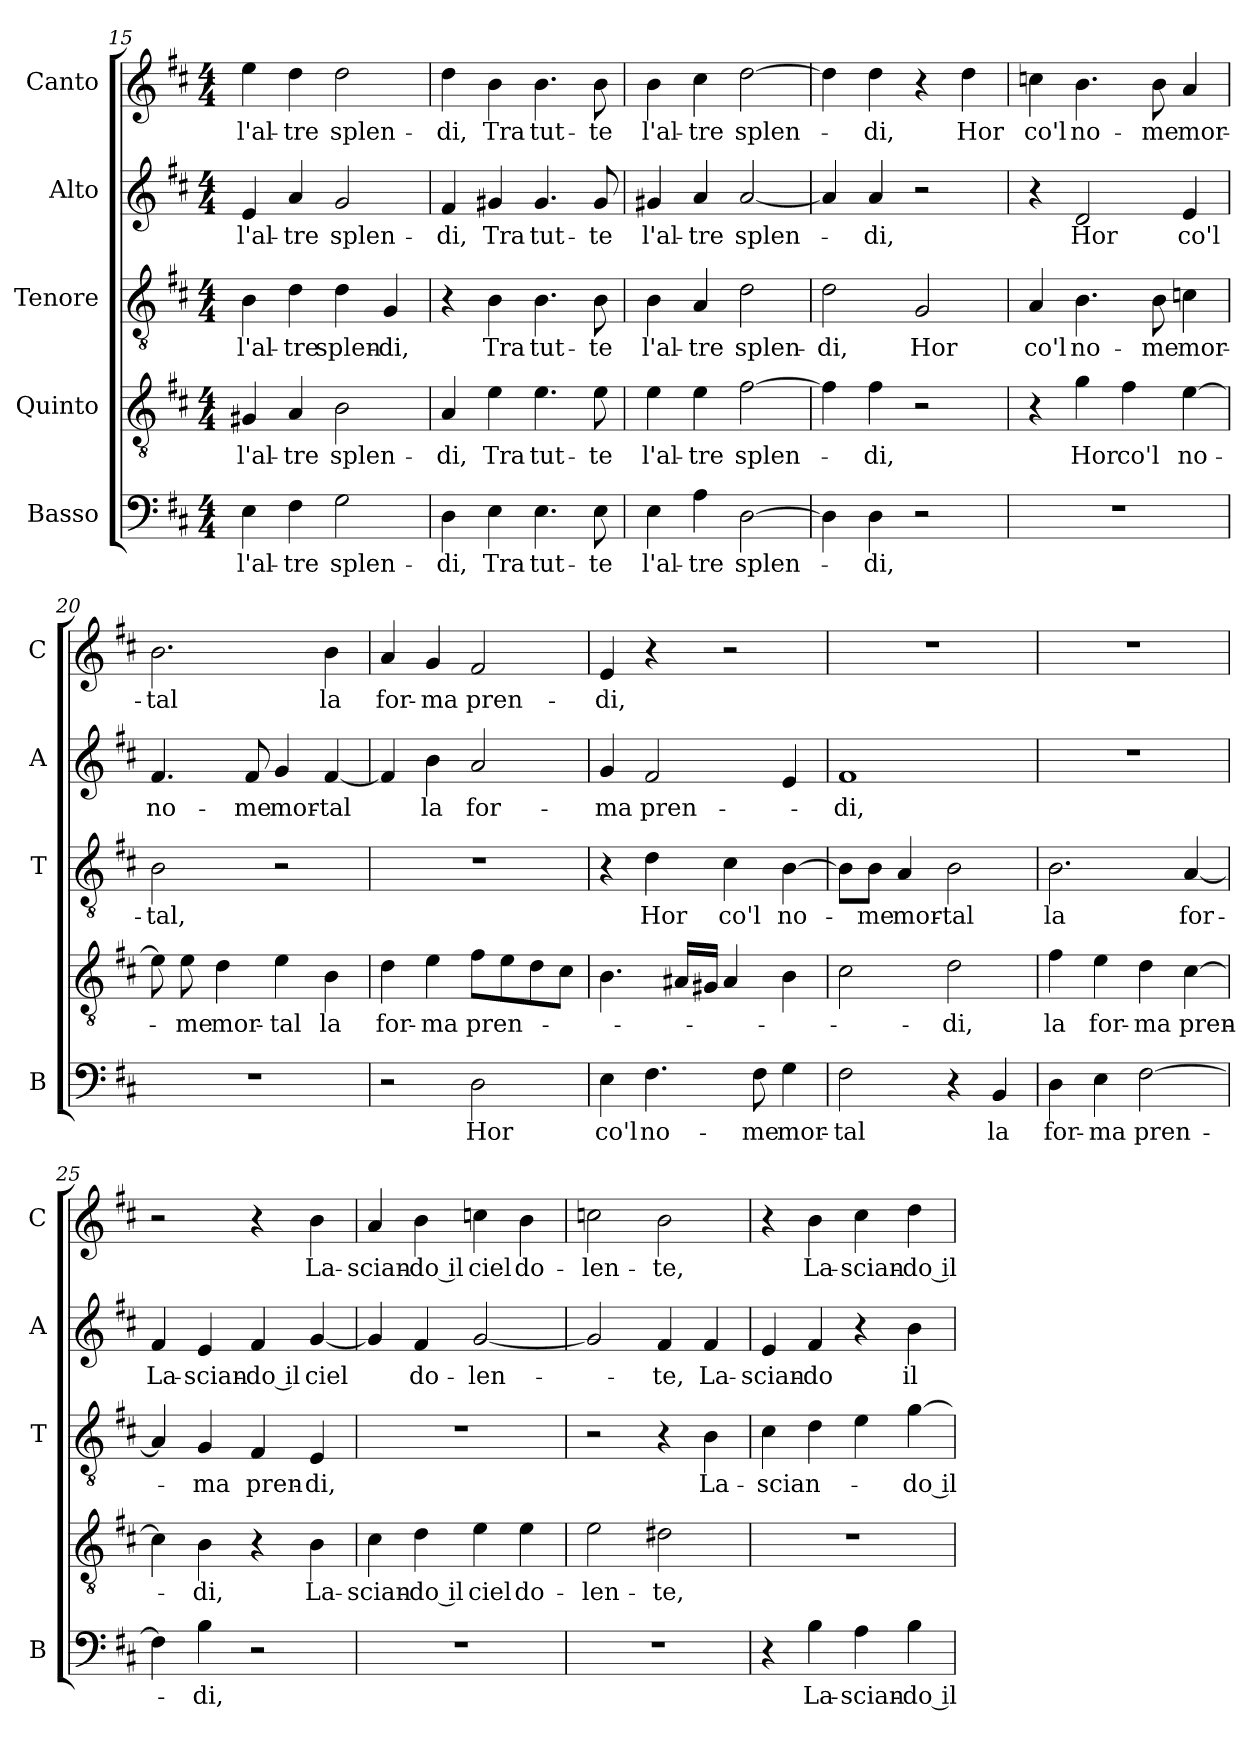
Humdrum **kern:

**kern	**text	**kern	**text	**kern	**text	**kern	**text	**kern	**text
*part5	*part5	*part4	*part4	*part3	*part3	*part2	*part2	*part1	*part1
*staff5	*staff5	*staff4	*staff4	*staff3	*staff3	*staff2	*staff2	*staff1	*staff1
*I"Basso	*	*I"Quinto	*	*I"Tenore	*	*I"Alto	*	*I"Canto	*
*I'B	*	*	*	*I'T	*	*I'A	*	*I'C	*
*clefF4	*	*clefGv2	*	*clefGv2	*	*clefG2	*	*clefG2	*
*k[f#c#]	*	*k[f#c#]	*	*k[f#c#]	*	*k[f#c#]	*	*k[f#c#]	*
*D:	*	*D:	*	*D:	*	*D:	*	*D:	*
*M4/4	*	*M4/4	*	*M4/4	*	*M4/4	*	*M4/4	*
=15	=15	=15	=15	=15	=15	=15	=15	=15	=15
!	!LO:LY:b	!	!LO:LY:b	!	!LO:LY:b	!	!LO:LY:b	!	!LO:LY:b
4E\	l'al-	4G#X/	l'al-	4B\	l'al-	4e/	l'al-	4ee\	l'al-
!	!LO:LY:b	!	!LO:LY:b	!	!LO:LY:b	!	!LO:LY:b	!	!LO:LY:b
4F#\	-tre	4A/	-tre	4d\	-tre	4a/	-tre	4dd\	-tre
!	!LO:LY:b	!	!LO:LY:b	!	!LO:LY:b	!	!LO:LY:b	!	!LO:LY:b
2G\	splen-	2B\	splen-	4d\	splen-	2g/	splen-	2dd\	splen-
!	!	!	!	!	!LO:LY:b	!	!	!	!
.	.	.	.	4G/	-di,	.	.	.	.
=16	=16	=16	=16	=16	=16	=16	=16	=16	=16
!	!LO:LY:b	!	!LO:LY:b	!	!	!	!LO:LY:b	!	!LO:LY:b
4D\	-di,	4A/	-di,	4r	.	4f#/	-di,	4dd\	-di,
!	!LO:LY:b	!	!LO:LY:b	!	!LO:LY:b	!	!LO:LY:b	!	!LO:LY:b
4E\	Tra	4e\	Tra	4B\	Tra	4g#X/	Tra	4b\	Tra
!	!LO:LY:b	!	!LO:LY:b	!	!LO:LY:b	!	!LO:LY:b	!	!LO:LY:b
4.E\	tut-	4.e\	tut-	4.B\	tut-	4.g#/	tut-	4.b\	tut-
!	!LO:LY:b	!	!LO:LY:b	!	!LO:LY:b	!	!LO:LY:b	!	!LO:LY:b
8E\	-te	8e\	-te	8B\	-te	8g#/	-te	8b\	-te
=17	=17	=17	=17	=17	=17	=17	=17	=17	=17
!	!LO:LY:b	!	!LO:LY:b	!	!LO:LY:b	!	!LO:LY:b	!	!LO:LY:b
4E\	l'al-	4e\	l'al-	4B\	l'al-	4g#X/	l'al-	4b\	l'al-
!	!LO:LY:b	!	!LO:LY:b	!	!LO:LY:b	!	!LO:LY:b	!	!LO:LY:b
4A\	-tre	4e\	-tre	4A/	-tre	4a/	-tre	4cc#\	-tre
!	!LO:LY:b	!	!LO:LY:b	!	!LO:LY:b	!	!LO:LY:b	!	!LO:LY:b
[2D\	splen-	[2f#\	splen-	2d\	splen-	[2a/	splen-	[2dd\	splen-
=18	=18	=18	=18	=18	=18	=18	=18	=18	=18
!	!	!	!	!	!LO:LY:b	!	!	!	!
4D\]	.	4f#\]	.	2d\	-di,	4a/]	.	4dd\]	.
!	!LO:LY:b	!	!LO:LY:b	!	!	!	!LO:LY:b	!	!LO:LY:b
4D\	-di,	4f#\	-di,	.	.	4a/	-di,	4dd\	-di,
!	!	!	!	!	!LO:LY:b	!	!	!	!
2r	.	2r	.	2G/	Hor	2r	.	4r	.
!	!	!	!	!	!	!	!	!	!LO:LY:b
.	.	.	.	.	.	.	.	4dd\	Hor
=19	=19	=19	=19	=19	=19	=19	=19	=19	=19
!	!	!	!	!	!LO:LY:b	!	!	!	!LO:LY:b
1r	.	4r	.	4A/	co'l	4r	.	4ccn\	co'l
!	!	!	!LO:LY:b	!	!LO:LY:b	!	!LO:LY:b	!	!LO:LY:b
.	.	4g\	Hor	4.B\	no-	2d/	Hor	4.b\	no-
!	!	!	!LO:LY:b	!	!	!	!	!	!
.	.	4f#\	co'l	.	.	.	.	.	.
!	!	!	!	!	!LO:LY:b	!	!	!	!LO:LY:b
.	.	.	.	8B\	-me	.	.	8b\	-me
!	!	!	!LO:LY:b	!	!LO:LY:b	!	!LO:LY:b	!	!LO:LY:b
.	.	[4e\	no-	4cn\	mor-	4e/	co'l	4a/	mor-
!!LO:LB:g=z
=20	=20	=20	=20	=20	=20	=20	=20	=20	=20
!	!	!	!	!	!LO:LY:b	!	!LO:LY:b	!	!LO:LY:b
1r	.	8e\]	.	2B\	-tal,	4.f#/	no-	2.b\	-tal
!	!	!	!LO:LY:b	!	!	!	!	!	!
.	.	8e\	-me	.	.	.	.	.	.
!	!	!	!LO:LY:b	!	!	!	!	!	!
.	.	4d\	mor-	.	.	.	.	.	.
!	!	!	!	!	!	!	!LO:LY:b	!	!
.	.	.	.	.	.	8f#/	-me	.	.
!	!	!	!LO:LY:b	!	!	!	!LO:LY:b	!	!
.	.	4e\	-tal	2r	.	4g/	mor-	.	.
!	!	!	!LO:LY:b	!	!	!	!LO:LY:b	!	!LO:LY:b
.	.	4B\	la	.	.	[4f#/	-tal	4b\	la
=21	=21	=21	=21	=21	=21	=21	=21	=21	=21
!	!	!	!LO:LY:b	!	!	!	!	!	!LO:LY:b
2r	.	4d\	for-	1r	.	4f#/]	.	4a/	for-
!	!	!	!LO:LY:b	!	!	!	!LO:LY:b	!	!LO:LY:b
.	.	4e\	-ma	.	.	4b\	la	4g/	-ma
!	!LO:LY:b	!	!LO:LY:b	!	!	!	!LO:LY:b	!	!LO:LY:b
2D\	Hor	8f#\L	pren-	.	.	2a/	for-	2f#/	pren-
.	.	8e\	.	.	.	.	.	.	.
.	.	8d\	.	.	.	.	.	.	.
.	.	8c#\J	.	.	.	.	.	.	.
=22	=22	=22	=22	=22	=22	=22	=22	=22	=22
!	!LO:LY:b	!	!	!	!	!	!LO:LY:b	!	!LO:LY:b
4E\	co'l	4.B\	.	4r	.	4g/	-ma	4e/	-di,
!	!LO:LY:b	!	!	!	!LO:LY:b	!	!LO:LY:b	!	!
4.F#\	no-	.	.	4d\	Hor	2f#/	pren-	4r	.
.	.	16A#X/LL	.	.	.	.	.	.	.
.	.	16G#X/JJ	.	.	.	.	.	.	.
!	!	!	!	!	!LO:LY:b	!	!	!	!
.	.	4A#/	.	4c#\	co'l	.	.	2r	.
!	!LO:LY:b	!	!	!	!	!	!	!	!
8F#\	-me	.	.	.	.	.	.	.	.
!	!LO:LY:b	!	!	!	!LO:LY:b	!	!	!	!
4G\	mor-	4B\	.	[4B\	no-	4e/	.	.	.
=23	=23	=23	=23	=23	=23	=23	=23	=23	=23
!	!LO:LY:b	!	!	!	!	!	!LO:LY:b	!	!
2F#\	-tal	2c#\	.	8B\L]	.	1f#	-di,	1r	.
!	!	!	!	!	!LO:LY:b	!	!	!	!
.	.	.	.	8B\J	-me	.	.	.	.
!	!	!	!	!	!LO:LY:b	!	!	!	!
.	.	.	.	4A/	mor-	.	.	.	.
!	!	!	!LO:LY:b	!	!LO:LY:b	!	!	!	!
4r	.	2d\	-di,	2B\	-tal	.	.	.	.
!	!LO:LY:b	!	!	!	!	!	!	!	!
4BB/	la	.	.	.	.	.	.	.	.
=24	=24	=24	=24	=24	=24	=24	=24	=24	=24
!	!LO:LY:b	!	!LO:LY:b	!	!LO:LY:b	!	!	!	!
4D\	for-	4f#\	la	2.B\	la	1r	.	1r	.
!	!LO:LY:b	!	!LO:LY:b	!	!	!	!	!	!
4E\	-ma	4e\	for-	.	.	.	.	.	.
!	!LO:LY:b	!	!LO:LY:b	!	!	!	!	!	!
[2F#\	pren-	4d\	-ma	.	.	.	.	.	.
!	!	!	!LO:LY:b	!	!LO:LY:b	!	!	!	!
.	.	[4c#\	pren-	[4A/	for-	.	.	.	.
=25	=25	=25	=25	=25	=25	=25	=25	=25	=25
!	!	!	!	!	!	!	!LO:LY:b	!	!
4F#\]	.	4c#\]	.	4A/]	.	4f#/	La-	2r	.
!	!LO:LY:b	!	!LO:LY:b	!	!LO:LY:b	!	!LO:LY:b	!	!
4B\	-di,	4B\	-di,	4G/	-ma	4e/	-scian-	.	.
!	!	!	!	!	!LO:LY:b	!	!LO:LY:b	!	!
2r	.	4r	.	4F#/	pren-	4f#/	-do il	4r	.
!	!	!	!LO:LY:b	!	!LO:LY:b	!	!LO:LY:b	!	!LO:LY:b
.	.	4B\	La-	4E/	-di,	[4g/	ciel	4b\	La-
!!LO:LB:g=z
=26	=26	=26	=26	=26	=26	=26	=26	=26	=26
!	!	!	!LO:LY:b	!	!	!	!	!	!LO:LY:b
1r	.	4c#\	-scian-	1r	.	4g/]	.	4a/	-scian-
!	!	!	!LO:LY:b	!	!	!	!LO:LY:b	!	!LO:LY:b
.	.	4d\	-do il	.	.	4f#/	do-	4b\	-do il
!	!	!	!LO:LY:b	!	!	!	!LO:LY:b	!	!LO:LY:b
.	.	4e\	ciel	.	.	[2g/	-len-	4ccn\	ciel
!	!	!	!LO:LY:b	!	!	!	!	!	!LO:LY:b
.	.	4e\	do-	.	.	.	.	4b\	do-
=27	=27	=27	=27	=27	=27	=27	=27	=27	=27
!	!	!	!LO:LY:b	!	!	!	!	!	!LO:LY:b
1r	.	2e\	-len-	2r	.	2g/]	.	2ccn\	-len-
!	!	!	!LO:LY:b	!	!	!	!LO:LY:b	!	!LO:LY:b
.	.	2d#X\	-te,	4r	.	4f#/	-te,	2b\	-te,
!	!	!	!	!	!LO:LY:b	!	!LO:LY:b	!	!
.	.	.	.	4B\	La-	4f#/	La-	.	.
=28	=28	=28	=28	=28	=28	=28	=28	=28	=28
!	!	!	!	!	!LO:LY:b	!	!LO:LY:b	!	!
4r	.	1r	.	4c#\	-scian-	4e/	-scian-	4r	.
!	!LO:LY:b	!	!	!	!	!	!LO:LY:b	!	!LO:LY:b
4B\	La-	.	.	4d\	.	4f#/	-do	4b\	La-
!	!LO:LY:b	!	!	!	!	!	!	!	!LO:LY:b
4A\	-scian-	.	.	4e\	.	4r	.	4cc#\	-scian-
!	!LO:LY:b	!	!	!	!LO:LY:b	!	!LO:LY:b	!	!LO:LY:b
4B\	-do il	.	.	[4g\	-do il	4b\	il	4dd\	-do il
=	=	=	=	=	=	=	=	=	=
*-	*-	*-	*-	*-	*-	*-	*-	*-	*-
